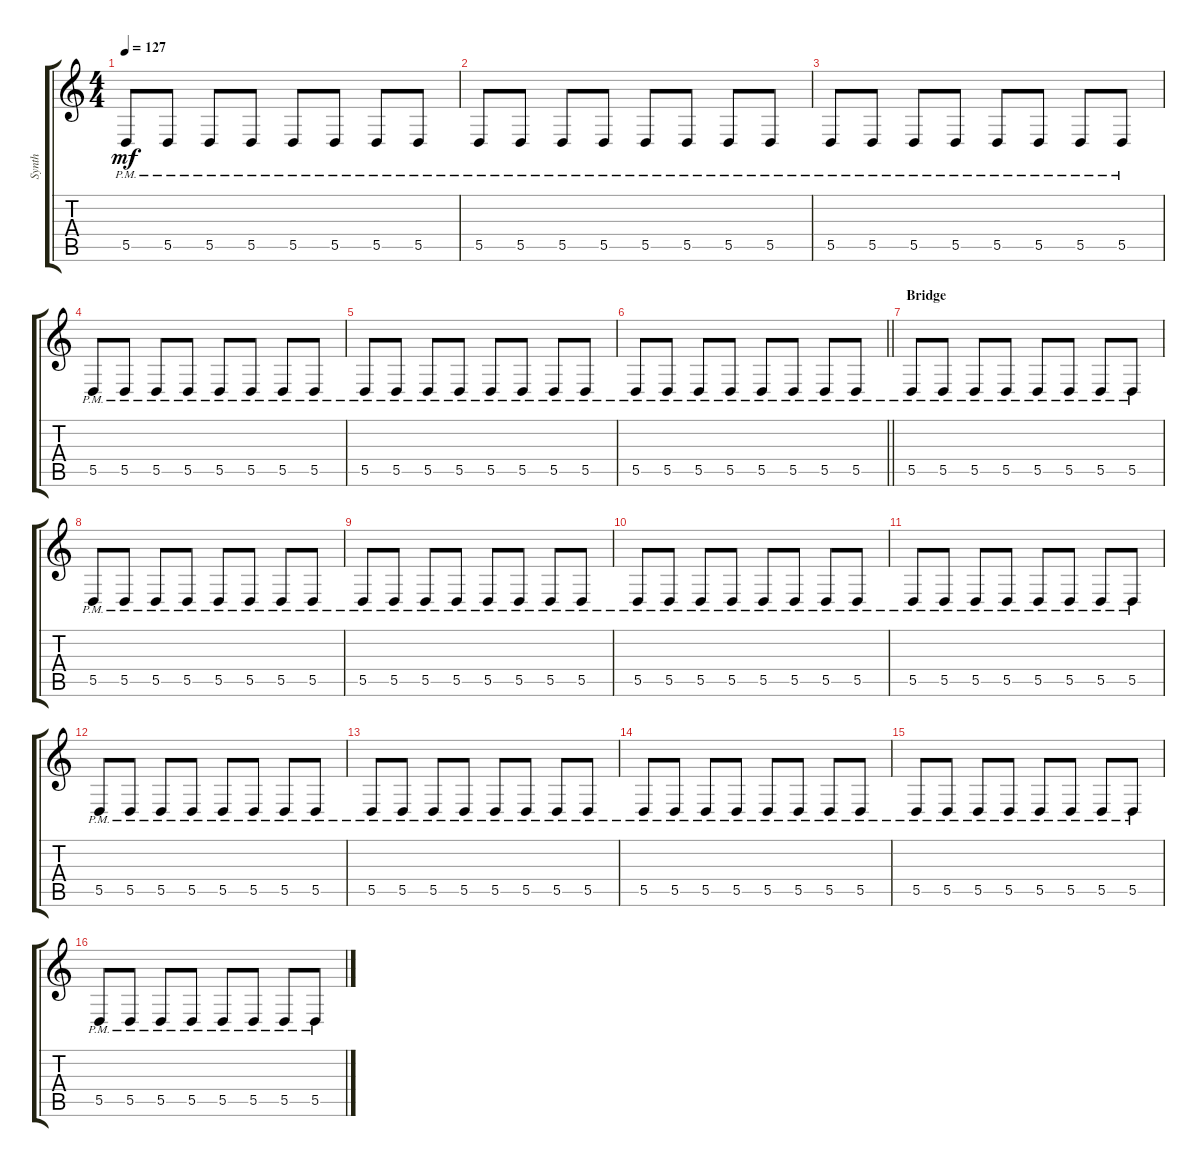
\track ("Synth" "Synth") {instrument pad3polysynth}
\staff {score tabs}
\tuning (E4 B3 G3 D3 A2 E2) {hide}
\ts (4 4)
\tempo 127
\clef g2
\ks c
5.5{pm}.8{dy mf} 5.5{pm}.8 5.5{pm}.8 5.5{pm}.8 5.5{pm}.8 5.5{pm}.8 5.5{pm}.8 5.5{pm}.8 |
5.5{pm}.8 5.5{pm}.8 5.5{pm}.8 5.5{pm}.8 5.5{pm}.8 5.5{pm}.8 5.5{pm}.8 5.5{pm}.8 |
5.5{pm}.8 5.5{pm}.8 5.5{pm}.8 5.5{pm}.8 5.5{pm}.8 5.5{pm}.8 5.5{pm}.8 5.5{pm}.8 |
5.5{pm}.8 5.5{pm}.8 5.5{pm}.8 5.5{pm}.8 5.5{pm}.8 5.5{pm}.8 5.5{pm}.8 5.5{pm}.8 |
5.5{pm}.8 5.5{pm}.8 5.5{pm}.8 5.5{pm}.8 5.5{pm}.8 5.5{pm}.8 5.5{pm}.8 5.5{pm}.8 |
\barLineRight lightlight
5.5{pm}.8 5.5{pm}.8 5.5{pm}.8 5.5{pm}.8 5.5{pm}.8 5.5{pm}.8 5.5{pm}.8 5.5{pm}.8 |
\section ("" "Bridge")
5.5{pm}.8 5.5{pm}.8 5.5{pm}.8 5.5{pm}.8 5.5{pm}.8 5.5{pm}.8 5.5{pm}.8 5.5{pm}.8 |
5.5{pm}.8 5.5{pm}.8 5.5{pm}.8 5.5{pm}.8 5.5{pm}.8 5.5{pm}.8 5.5{pm}.8 5.5{pm}.8 |
5.5{pm}.8 5.5{pm}.8 5.5{pm}.8 5.5{pm}.8 5.5{pm}.8 5.5{pm}.8 5.5{pm}.8 5.5{pm}.8 |
5.5{pm}.8 5.5{pm}.8 5.5{pm}.8 5.5{pm}.8 5.5{pm}.8 5.5{pm}.8 5.5{pm}.8 5.5{pm}.8 |
5.5{pm}.8 5.5{pm}.8 5.5{pm}.8 5.5{pm}.8 5.5{pm}.8 5.5{pm}.8 5.5{pm}.8 5.5{pm}.8 |
5.5{pm}.8 5.5{pm}.8 5.5{pm}.8 5.5{pm}.8 5.5{pm}.8 5.5{pm}.8 5.5{pm}.8 5.5{pm}.8 |
5.5{pm}.8 5.5{pm}.8 5.5{pm}.8 5.5{pm}.8 5.5{pm}.8 5.5{pm}.8 5.5{pm}.8 5.5{pm}.8 |
5.5{pm}.8 5.5{pm}.8 5.5{pm}.8 5.5{pm}.8 5.5{pm}.8 5.5{pm}.8 5.5{pm}.8 5.5{pm}.8 |
5.5{pm}.8 5.5{pm}.8 5.5{pm}.8 5.5{pm}.8 5.5{pm}.8 5.5{pm}.8 5.5{pm}.8 5.5{pm}.8 |
5.5{pm}.8 5.5{pm}.8 5.5{pm}.8 5.5{pm}.8 5.5{pm}.8 5.5{pm}.8 5.5{pm}.8 5.5{pm}.8
